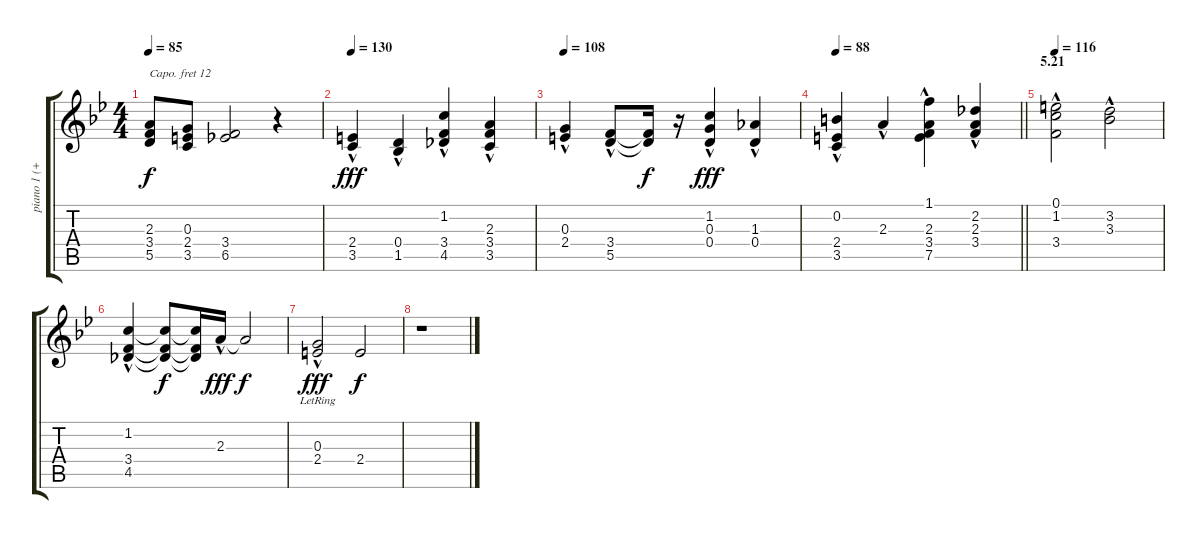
\track ("piano 1 (+12)" "piano 1 (+") {instrument acousticgrandpiano}
\staff {score tabs}
\capo 12
\tuning (E4 B3 G3 D3 A2 E2) {hide}
\ts (4 4)
\tempo 85
\clef g2
\ks bb
(2.3 3.4 5.5).8{dy f} (0.3 2.4 3.5).8 (3.4 6.5).2 r.4 |
\tempo 130
(2.4{hac} 3.5).4{dy fff} (0.4{hac} 1.5).4 (1.2{hac} 3.4 4.5).4 (2.3{hac} 3.4 3.5).4 |
\tempo 108
(0.3{hac} 2.4).4 (3.4{hac} 5.5).8 (3.4{t} 5.5{t}).16{dy f} r.16 (1.2{hac} 0.3 0.4).4{dy fff} (1.3{hac} 0.4).4 |
\tempo 88
\barLineRight lightlight
(0.2{hac} 2.4 3.5).4 2.3{hac}.4 (1.1{hac} 2.3 3.4 7.5).4 (2.2{hac} 2.3 3.4).4 |
\section ("" "5.21")
\tempo 116
(0.1{hac} 1.2 3.4).2 (3.2{hac} 3.3).2 |
(1.2{hac} 3.4 4.5).4 (1.2{t} 3.4{t} 4.5{t}).8{dy f} (1.2{t} 3.4{t} 4.5{t}).16 2.3{hac}.16{dy fff} 2.3{t}.2{dy f} |
(0.3{hac lr} 2.4).2{dy fff} 2.4.2{dy f} |
r.1
